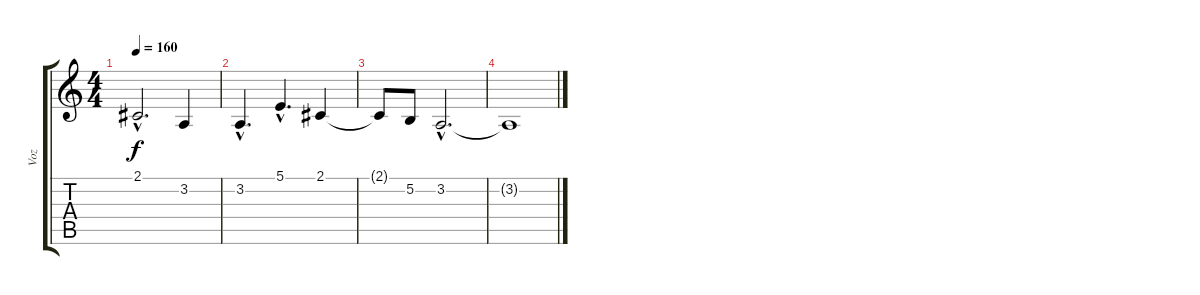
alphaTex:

\track ("Voz" "Voz") {instrument lead8bassandlead}
\staff {score tabs}
\tuning (B3 Gb3 D3 A2 E2 B1) {hide}
\ts (4 4)
\tempo 160
\clef g2
\ks c
2.1{hac t}.2{d dy f} 3.2.4 |
3.2{hac}.4{d} 5.1{hac}.4{d} 2.1.4 |
2.1{t}.8 5.2.8 3.2{hac}.2{d} |
3.2{t}.1
